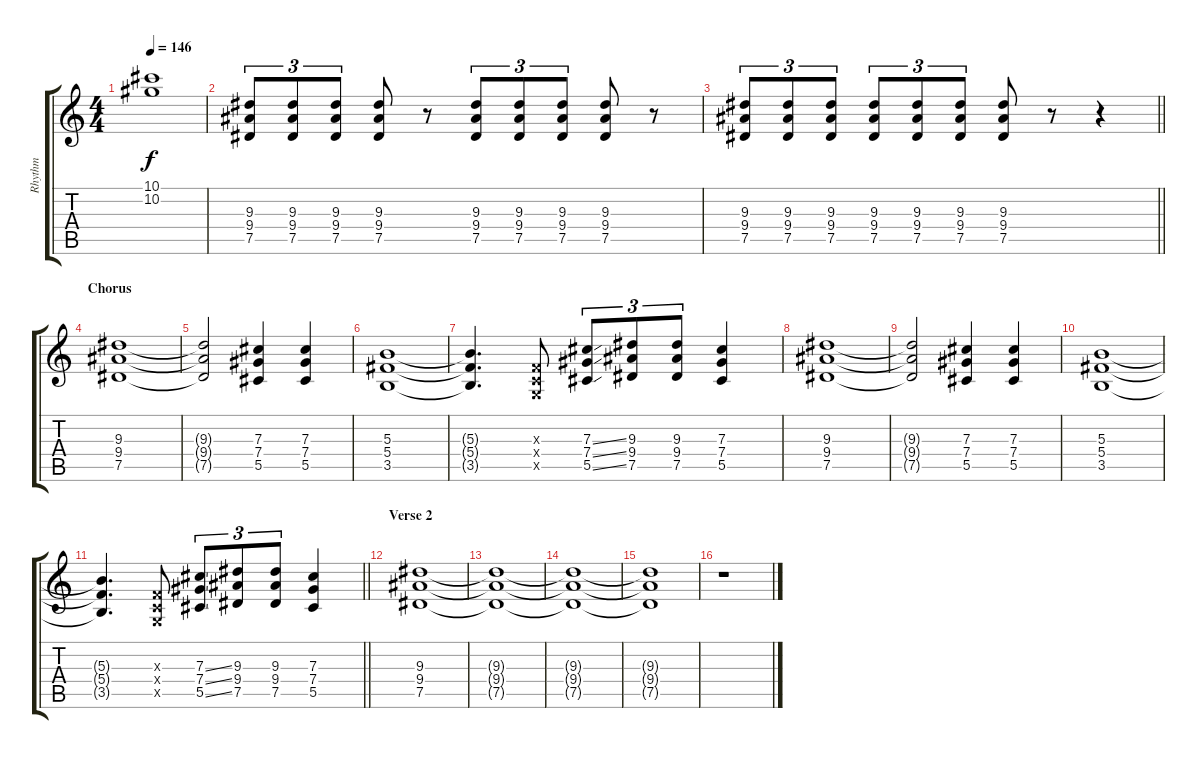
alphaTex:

\track ("Rhythm" "Rhythm") {instrument electricguitarmuted}
\staff {score tabs}
\tuning (Eb4 Bb3 Gb3 Db3 Ab2 Eb2) {hide}
\ts (4 4)
\tempo 146
\clef g2
\ks c
(10.1 10.2).1{dy f} |
(9.3 9.4 7.5).8{tu (3 2)} (9.3 9.4 7.5).8{tu (3 2)} (9.3 9.4 7.5).8{tu (3 2)} (9.3 9.4 7.5).8 r.8 (9.3 9.4 7.5).8{tu (3 2)} (9.3 9.4 7.5).8{tu (3 2)} (9.3 9.4 7.5).8{tu (3 2)} (9.3 9.4 7.5).8 r.8 |
\barLineRight lightlight
(9.3 9.4 7.5).8{tu (3 2)} (9.3 9.4 7.5).8{tu (3 2)} (9.3 9.4 7.5).8{tu (3 2)} (9.3 9.4 7.5).8{tu (3 2)} (9.3 9.4 7.5).8{tu (3 2)} (9.3 9.4 7.5).8{tu (3 2)} (9.3 9.4 7.5).8 r.8 r.4 |
\section ("" "Chorus")
(9.3 9.4 7.5).1 |
(9.3{t} 9.4{t} 7.5{t}).2 (7.3 7.4 5.5).4 (7.3 7.4 5.5).4 |
(5.3 5.4 3.5).1 |
(5.3{t} 5.4{t} 3.5{t}).4{d} (-1.3{x} -1.4{x} -1.5{x}).8 (7.3{ss} 7.4{ss} 5.5{ss}).8{tu (3 2)} (9.3 9.4 7.5).8{tu (3 2)} (9.3 9.4 7.5).8{tu (3 2)} (7.3 7.4 5.5).4 |
(9.3 9.4 7.5).1 |
(9.3{t} 9.4{t} 7.5{t}).2 (7.3 7.4 5.5).4 (7.3 7.4 5.5).4 |
(5.3 5.4 3.5).1 |
\barLineRight lightlight
(5.3{t} 5.4{t} 3.5{t}).4{d} (-1.3{x} -1.4{x} -1.5{x}).8 (7.3{ss} 7.4{ss} 5.5{ss}).8{tu (3 2)} (9.3 9.4 7.5).8{tu (3 2)} (9.3 9.4 7.5).8{tu (3 2)} (7.3 7.4 5.5).4 |
\section ("" "Verse 2")
(9.3 9.4 7.5).1 |
(9.3{t} 9.4{t} 7.5{t}).1 |
(9.3{t} 9.4{t} 7.5{t}).1 |
(9.3{t} 9.4{t} 7.5{t}).1 |
r.1
